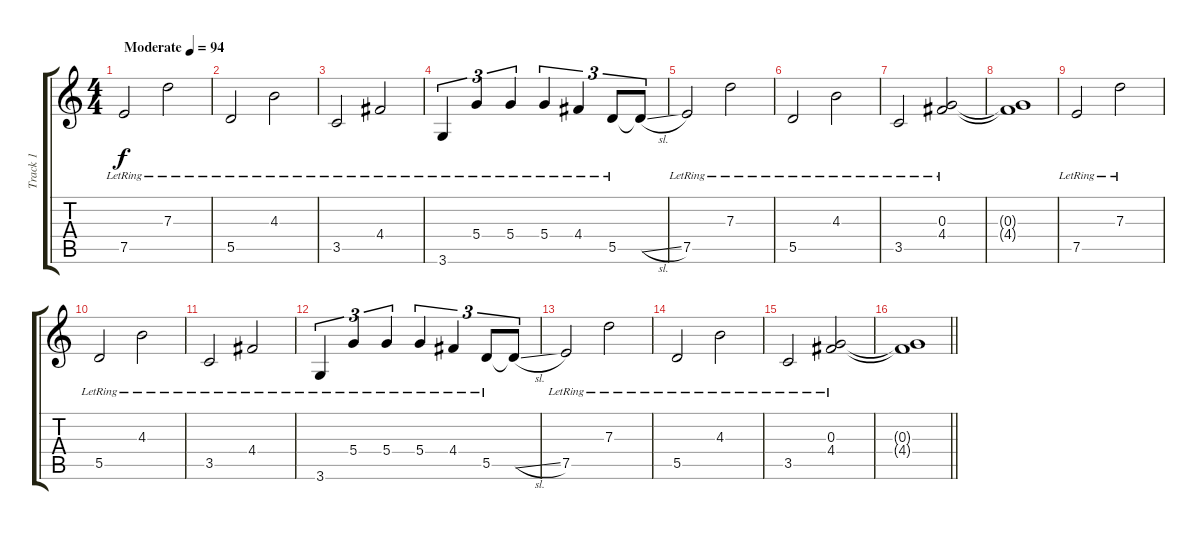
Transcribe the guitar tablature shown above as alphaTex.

\track ("Track 1" "Track 1") {instrument electricguitarjazz}
\staff {score tabs}
\tuning (E4 B3 G3 D3 A2 E2) {hide}
\ts (4 4)
\tempo (94 "Moderate")
\clef g2
\ks c
7.5{lr}.2{dy f instrument electricguitarjazz} 7.3{lr}.2 |
5.5{lr}.2 4.3{lr}.2 |
3.5{lr}.2 4.4{lr}.2 |
3.6{lr}.4{tu (3 2)} 5.4{lr}.4{tu (3 2)} 5.4{lr}.4{tu (3 2)} 5.4{lr}.4{tu (3 2)} 4.4{lr}.4{tu (3 2)} 5.5{lr}.8{tu (3 2)} 5.5{sl t}.8{tu (3 2)} |
7.5{lr}.2 7.3{lr}.2 |
5.5{lr}.2 4.3{lr}.2 |
3.5{lr}.2 (0.3{lr} 4.4{lr}).2 |
(0.3{t} 4.4{t}).1 |
7.5{lr}.2 7.3{lr}.2 |
5.5{lr}.2 4.3{lr}.2 |
3.5{lr}.2 4.4{lr}.2 |
3.6{lr}.4{tu (3 2)} 5.4{lr}.4{tu (3 2)} 5.4{lr}.4{tu (3 2)} 5.4{lr}.4{tu (3 2)} 4.4{lr}.4{tu (3 2)} 5.5{lr}.8{tu (3 2)} 5.5{sl t}.8{tu (3 2)} |
7.5{lr}.2 7.3{lr}.2 |
5.5{lr}.2 4.3{lr}.2 |
3.5{lr}.2 (0.3{lr} 4.4{lr}).2 |
\barLineRight lightlight
(0.3{t} 4.4{t}).1
